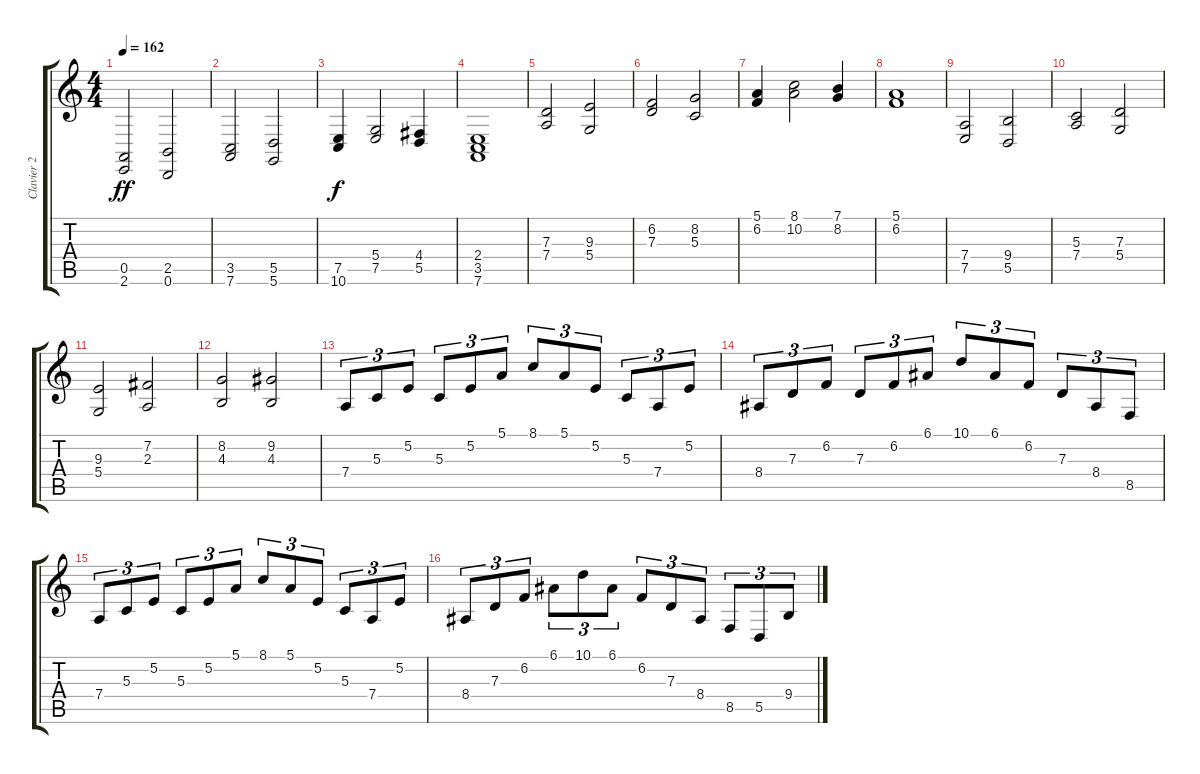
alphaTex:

\track ("Clavier 2" "Clavier 2") {instrument lead2sawtooth}
\staff {score tabs}
\tuning (E4 B3 G3 D3 A2 D2) {hide}
\ts (4 4)
\tempo 162
\clef g2
\ks c
(0.5 2.6).2{dy ff} (2.5 0.6).2 |
(3.5 7.6).2 (5.5 5.6).2 |
(7.5 10.6).4{dy f} (5.4 7.5).2 (4.4 5.5).4 |
(2.4 3.5 7.6).1 |
(7.3 7.4).2 (9.3 5.4).2 |
(6.2 7.3).2 (8.2 5.3).2 |
(5.1 6.2).4 (8.1 10.2).2 (7.1 8.2).4 |
(5.1 6.2).1 |
(7.4 7.5).2 (9.4 5.5).2 |
(5.3 7.4).2 (7.3 5.4).2 |
(9.3 5.4).2 (7.2 2.3).2 |
(8.2 4.3).2 (9.2 4.3).2 |
7.4.8{tu (3 2) volume 9 instrument lead2sawtooth} 5.3.8{tu (3 2)} 5.2.8{tu (3 2)} 5.3.8{tu (3 2)} 5.2.8{tu (3 2)} 5.1.8{tu (3 2)} 8.1.8{tu (3 2)} 5.1.8{tu (3 2)} 5.2.8{tu (3 2)} 5.3.8{tu (3 2)} 7.4.8{tu (3 2)} 5.2.8{tu (3 2)} |
8.4.8{tu (3 2)} 7.3.8{tu (3 2)} 6.2.8{tu (3 2)} 7.3.8{tu (3 2)} 6.2.8{tu (3 2)} 6.1.8{tu (3 2)} 10.1.8{tu (3 2)} 6.1.8{tu (3 2)} 6.2.8{tu (3 2)} 7.3.8{tu (3 2)} 8.4.8{tu (3 2)} 8.5.8{tu (3 2)} |
7.4.8{tu (3 2)} 5.3.8{tu (3 2)} 5.2.8{tu (3 2)} 5.3.8{tu (3 2)} 5.2.8{tu (3 2)} 5.1.8{tu (3 2)} 8.1.8{tu (3 2)} 5.1.8{tu (3 2)} 5.2.8{tu (3 2)} 5.3.8{tu (3 2)} 7.4.8{tu (3 2)} 5.2.8{tu (3 2)} |
8.4.8{tu (3 2)} 7.3.8{tu (3 2)} 6.2.8{tu (3 2)} 6.1.8{tu (3 2)} 10.1.8{tu (3 2)} 6.1.8{tu (3 2)} 6.2.8{tu (3 2)} 7.3.8{tu (3 2)} 8.4.8{tu (3 2)} 8.5.8{tu (3 2)} 5.5.8{tu (3 2)} 9.4.8{tu (3 2)}
